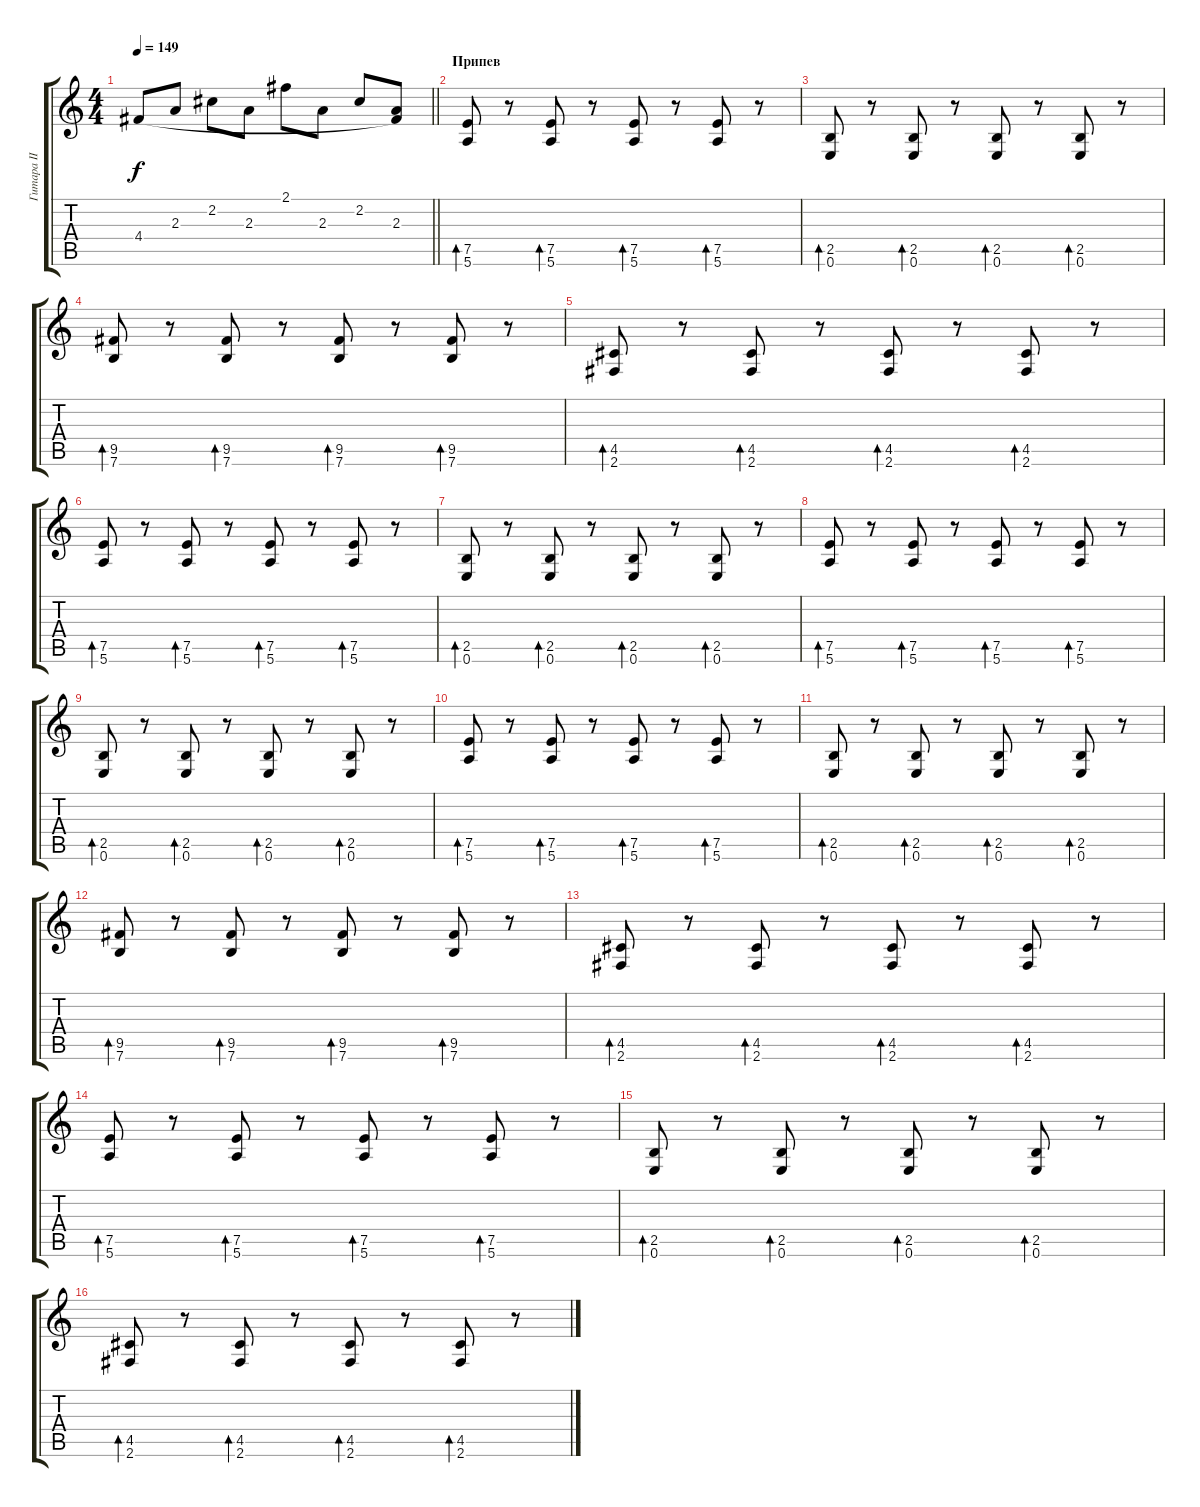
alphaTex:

\track ("Гитара II" "Гитара II") {instrument electricguitarclean}
\staff {score tabs}
\tuning (E4 B3 G3 D3 A2 E2) {hide}
\ts (4 4)
\tempo 149
\clef g2
\barLineRight lightlight
\ks c
4.4.8{dy f} 2.3.8 2.2.8 2.3.8 2.1.8 2.3.8 2.2.8 (2.3 4.4{t}).8 |
\section ("" "Припев")
(7.5 5.6).8{bd 60 instrument electricguitarclean} r.8 (7.5 5.6).8{bd 60} r.8 (7.5 5.6).8{bd 60} r.8 (7.5 5.6).8{bd 60} r.8 |
(2.5 0.6).8{bd 60} r.8 (2.5 0.6).8{bd 60} r.8 (2.5 0.6).8{bd 60} r.8 (2.5 0.6).8{bd 60} r.8 |
(9.5 7.6).8{bd 60} r.8 (9.5 7.6).8{bd 60} r.8 (9.5 7.6).8{bd 60} r.8 (9.5 7.6).8{bd 60} r.8 |
(4.5 2.6).8{bd 60} r.8 (4.5 2.6).8{bd 60} r.8 (4.5 2.6).8{bd 60} r.8 (4.5 2.6).8{bd 60} r.8 |
(7.5 5.6).8{bd 60} r.8 (7.5 5.6).8{bd 60} r.8 (7.5 5.6).8{bd 60} r.8 (7.5 5.6).8{bd 60} r.8 |
(2.5 0.6).8{bd 60} r.8 (2.5 0.6).8{bd 60} r.8 (2.5 0.6).8{bd 60} r.8 (2.5 0.6).8{bd 60} r.8 |
(7.5 5.6).8{bd 60} r.8 (7.5 5.6).8{bd 60} r.8 (7.5 5.6).8{bd 60} r.8 (7.5 5.6).8{bd 60} r.8 |
(2.5 0.6).8{bd 60} r.8 (2.5 0.6).8{bd 60} r.8 (2.5 0.6).8{bd 60} r.8 (2.5 0.6).8{bd 60} r.8 |
(7.5 5.6).8{bd 60} r.8 (7.5 5.6).8{bd 60} r.8 (7.5 5.6).8{bd 60} r.8 (7.5 5.6).8{bd 60} r.8 |
(2.5 0.6).8{bd 60} r.8 (2.5 0.6).8{bd 60} r.8 (2.5 0.6).8{bd 60} r.8 (2.5 0.6).8{bd 60} r.8 |
(9.5 7.6).8{bd 60} r.8 (9.5 7.6).8{bd 60} r.8 (9.5 7.6).8{bd 60} r.8 (9.5 7.6).8{bd 60} r.8 |
(4.5 2.6).8{bd 60} r.8 (4.5 2.6).8{bd 60} r.8 (4.5 2.6).8{bd 60} r.8 (4.5 2.6).8{bd 60} r.8 |
(7.5 5.6).8{bd 60} r.8 (7.5 5.6).8{bd 60} r.8 (7.5 5.6).8{bd 60} r.8 (7.5 5.6).8{bd 60} r.8 |
(2.5 0.6).8{bd 60} r.8 (2.5 0.6).8{bd 60} r.8 (2.5 0.6).8{bd 60} r.8 (2.5 0.6).8{bd 60} r.8 |
(4.5 2.6).8{bd 60} r.8 (4.5 2.6).8{bd 60} r.8 (4.5 2.6).8{bd 60} r.8 (4.5 2.6).8{bd 60} r.8
